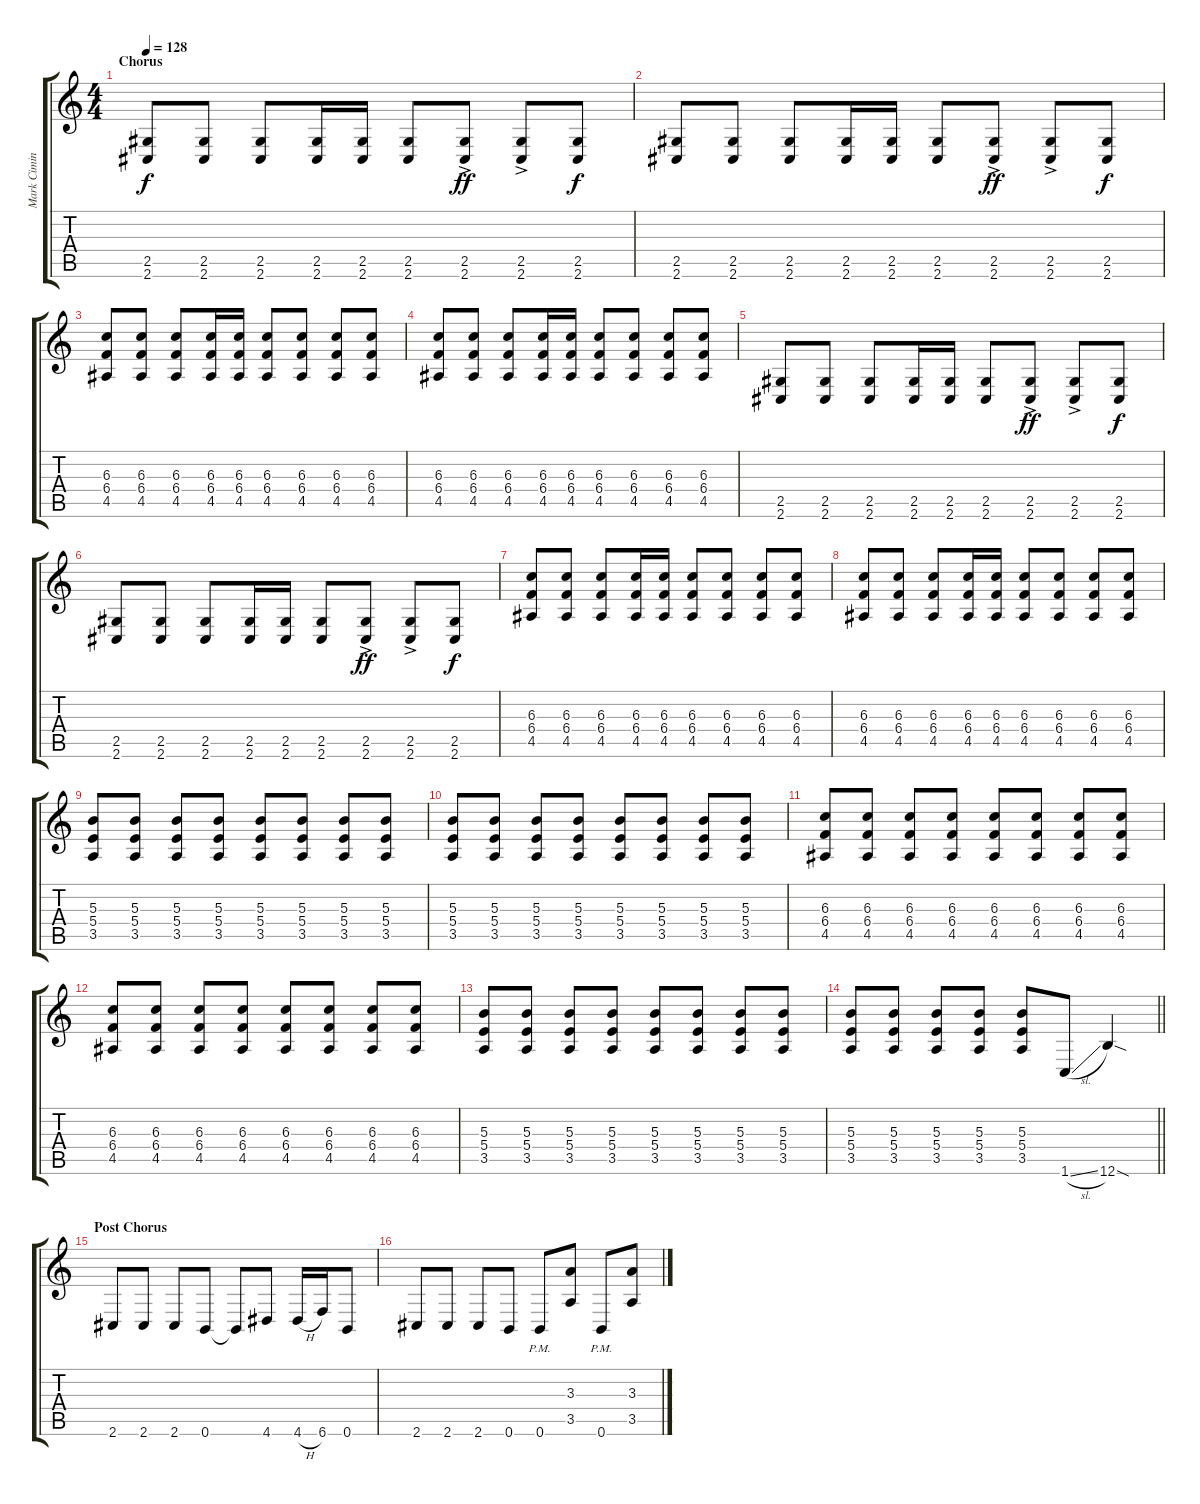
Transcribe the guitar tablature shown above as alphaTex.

\track ("Mark Cimino" "Mark Cimin") {instrument distortionguitar}
\staff {score tabs}
\tuning (Eb4 B3 Gb3 B2 Gb2 B1) {hide}
\ts (4 4)
\section ("" "Chorus")
\tempo 128
\clef g2
\ks c
(2.5 2.6).8{dy f} (2.5 2.6).8 (2.5 2.6).8 (2.5 2.6).16 (2.5 2.6).16 (2.5 2.6).8 (2.5{ac} 2.6{ac}).8{dy ff} (2.5{ac} 2.6{ac}).8 (2.5 2.6).8{dy f} |
(2.5 2.6).8 (2.5 2.6).8 (2.5 2.6).8 (2.5 2.6).16 (2.5 2.6).16 (2.5 2.6).8 (2.5{ac} 2.6{ac}).8{dy ff} (2.5{ac} 2.6{ac}).8 (2.5 2.6).8{dy f} |
(6.3 6.4 4.5).8 (6.3 6.4 4.5).8 (6.3 6.4 4.5).8 (6.3 6.4 4.5).16 (6.3 6.4 4.5).16 (6.3 6.4 4.5).8 (6.3 6.4 4.5).8 (6.3 6.4 4.5).8 (6.3 6.4 4.5).8 |
(6.3 6.4 4.5).8 (6.3 6.4 4.5).8 (6.3 6.4 4.5).8 (6.3 6.4 4.5).16 (6.3 6.4 4.5).16 (6.3 6.4 4.5).8 (6.3 6.4 4.5).8 (6.3 6.4 4.5).8 (6.3 6.4 4.5).8 |
(2.5 2.6).8 (2.5 2.6).8 (2.5 2.6).8 (2.5 2.6).16 (2.5 2.6).16 (2.5 2.6).8 (2.5{ac} 2.6{ac}).8{dy ff} (2.5{ac} 2.6{ac}).8 (2.5 2.6).8{dy f} |
(2.5 2.6).8 (2.5 2.6).8 (2.5 2.6).8 (2.5 2.6).16 (2.5 2.6).16 (2.5 2.6).8 (2.5{ac} 2.6{ac}).8{dy ff} (2.5{ac} 2.6{ac}).8 (2.5 2.6).8{dy f} |
(6.3 6.4 4.5).8 (6.3 6.4 4.5).8 (6.3 6.4 4.5).8 (6.3 6.4 4.5).16 (6.3 6.4 4.5).16 (6.3 6.4 4.5).8 (6.3 6.4 4.5).8 (6.3 6.4 4.5).8 (6.3 6.4 4.5).8 |
(6.3 6.4 4.5).8 (6.3 6.4 4.5).8 (6.3 6.4 4.5).8 (6.3 6.4 4.5).16 (6.3 6.4 4.5).16 (6.3 6.4 4.5).8 (6.3 6.4 4.5).8 (6.3 6.4 4.5).8 (6.3 6.4 4.5).8 |
(5.3 5.4 3.5).8 (5.3 5.4 3.5).8 (5.3 5.4 3.5).8 (5.3 5.4 3.5).8 (5.3 5.4 3.5).8 (5.3 5.4 3.5).8 (5.3 5.4 3.5).8 (5.3 5.4 3.5).8 |
(5.3 5.4 3.5).8 (5.3 5.4 3.5).8 (5.3 5.4 3.5).8 (5.3 5.4 3.5).8 (5.3 5.4 3.5).8 (5.3 5.4 3.5).8 (5.3 5.4 3.5).8 (5.3 5.4 3.5).8 |
(6.3 6.4 4.5).8 (6.3 6.4 4.5).8 (6.3 6.4 4.5).8 (6.3 6.4 4.5).8 (6.3 6.4 4.5).8 (6.3 6.4 4.5).8 (6.3 6.4 4.5).8 (6.3 6.4 4.5).8 |
(6.3 6.4 4.5).8 (6.3 6.4 4.5).8 (6.3 6.4 4.5).8 (6.3 6.4 4.5).8 (6.3 6.4 4.5).8 (6.3 6.4 4.5).8 (6.3 6.4 4.5).8 (6.3 6.4 4.5).8 |
(5.3 5.4 3.5).8 (5.3 5.4 3.5).8 (5.3 5.4 3.5).8 (5.3 5.4 3.5).8 (5.3 5.4 3.5).8 (5.3 5.4 3.5).8 (5.3 5.4 3.5).8 (5.3 5.4 3.5).8 |
\barLineRight lightlight
(5.3 5.4 3.5).8 (5.3 5.4 3.5).8 (5.3 5.4 3.5).8 (5.3 5.4 3.5).8 (5.3 5.4 3.5).8 1.6{sl}.8 12.6{sod}.4 |
\section ("" "Post Chorus")
2.6.8 2.6.8 2.6.8 0.6.8 0.6{t}.8 4.6.8 4.6{h}.16 6.6.16 0.6.8 |
2.6.8 2.6.8 2.6.8 0.6.8 0.6{pm}.8 (3.3 3.5).8 0.6{pm}.8 (3.3 3.5).8
